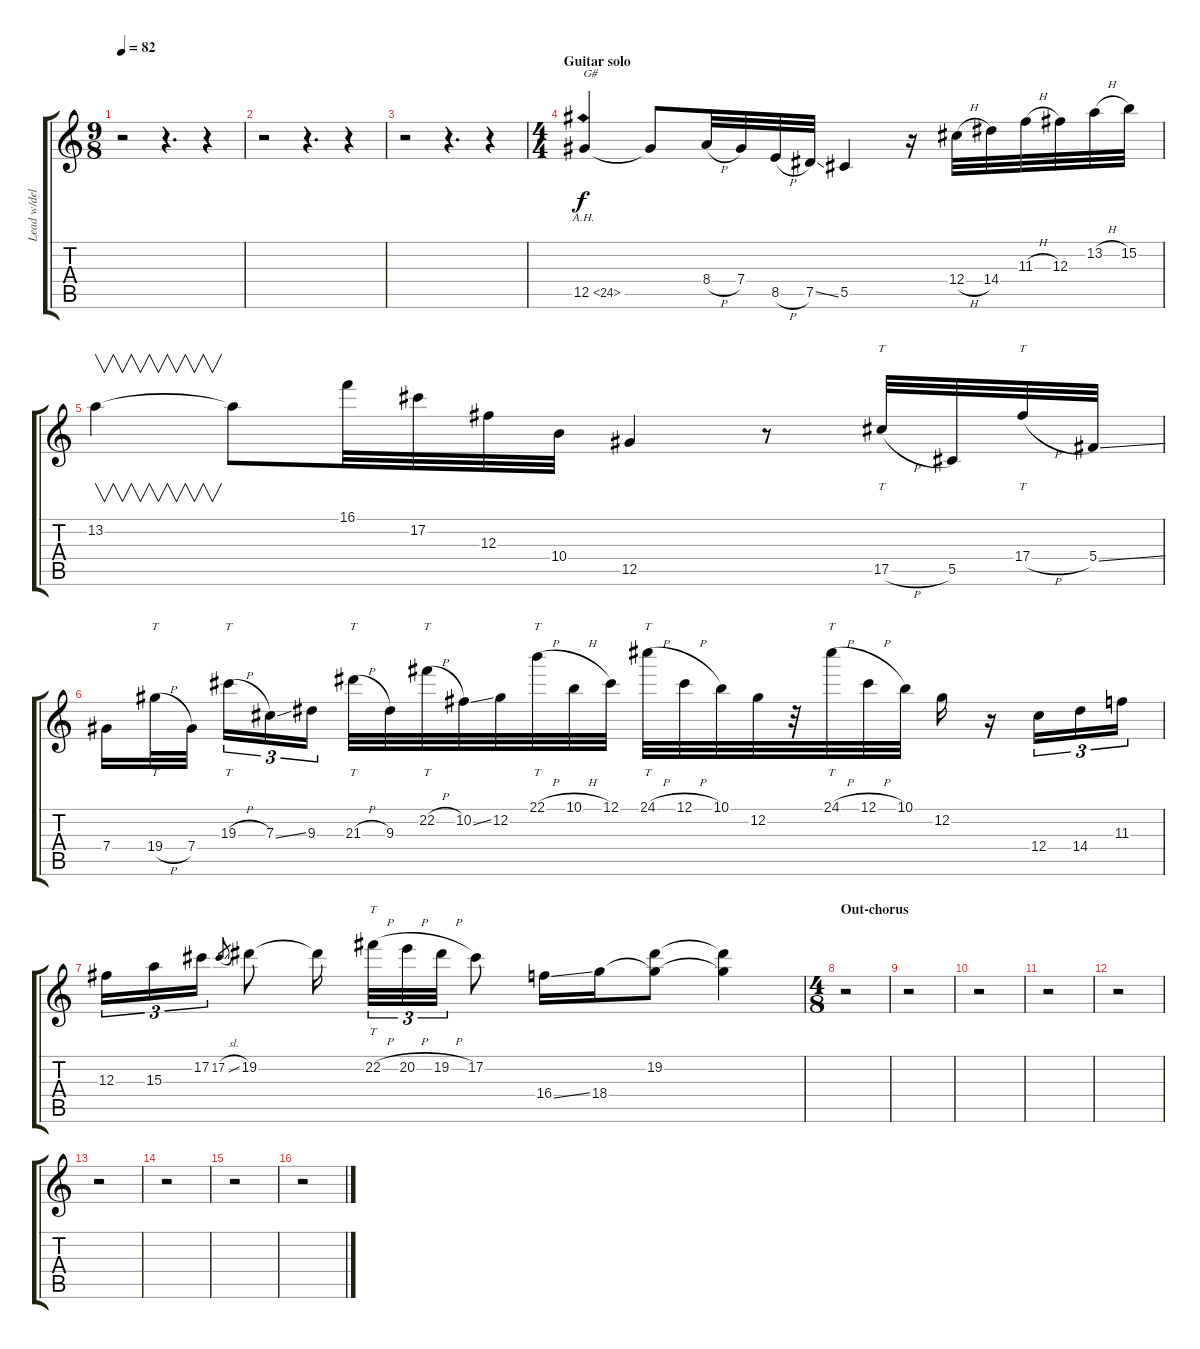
\track ("Lead w/delay" "Lead w/del") {instrument overdrivenguitar}
\staff {score tabs}
\tuning (Db4 Ab3 Gb3 Db3 Ab2 Db2) {hide}
\ts (9 8)
\tempo 82
\clef g2
\ks c
r.2{dy f} r.4{d} r.4 |
r.2 r.4{d} r.4 |
r.2 r.4{d} r.4 |
\ts (4 4)
\section ("" "Guitar solo")
12.5{ah 12}.4{txt "G#"} 12.5{t}.8 8.4{h}.32 7.4.32 8.5{h}.32 7.5{ss}.32 5.5.4 r.16 12.4{h}.32 14.4.32 11.3{h}.32 12.3.32 13.2{h}.32 15.2.32 |
13.2.4{v} 13.2{t}.8 16.1.32 17.2.32 12.3.32 10.4.32 12.5.4 r.8 17.5{h}.32{tt} 5.5.32 17.4{h}.32{tt} 5.4{ss}.32 |
7.4.16 19.4{h}.32{tt} 7.4.32 19.3{h}.16{tt tu (3 2)} 7.3{ss}.16{tu (3 2)} 9.3.16{tu (3 2)} 21.3{h}.32{tt} 9.3.32 22.2{h}.32{tt} 10.2{ss}.32 12.2.32 22.1{h}.32{tt} 10.1{h}.32 12.1.32 24.1{h}.32{tt} 12.1{h}.32 10.1.32 12.2.32 r.32 24.1{h}.32{tt} 12.1{h}.32 10.1.32 12.2.16 r.16 12.4.16{tu (3 2)} 14.4.16{tu (3 2)} 11.3.16{tu (3 2)} |
12.3.16{tu (3 2)} 15.3.16{tu (3 2)} 17.2.16{tu (3 2)} 17.2{sl}.8{gr} 19.2.8 19.2{t}.16 22.2{h}.32{tt tu (3 2)} 20.2{h}.32{tu (3 2)} 19.2{h}.32{tu (3 2)} 17.2.8 16.4{ss}.16 18.4.16 (19.2 18.4{t}).8 (19.2{t} 18.4{t}).4 |
\ts (4 8)
\section ("" "Out-chorus")
r.2 |
r.2 |
r.2 |
r.2 |
r.2 |
r.2 |
r.2 |
r.2 |
r.2
